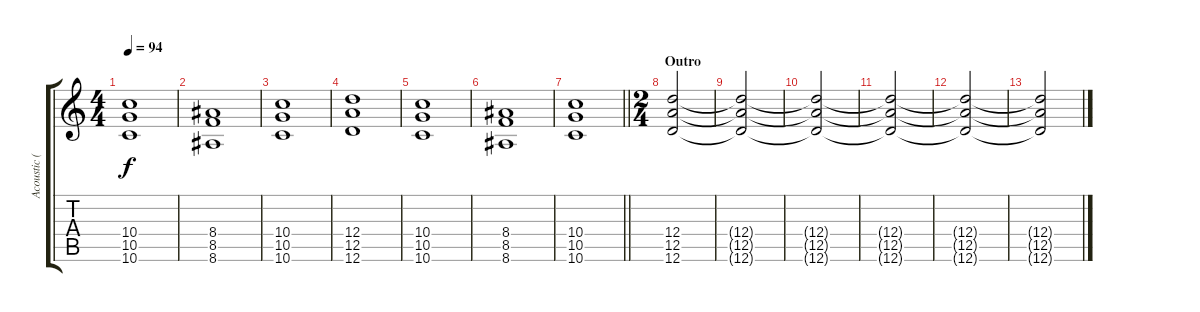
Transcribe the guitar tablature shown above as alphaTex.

\track ("Acoustic (Xulfi)" "Acoustic (") {instrument acousticguitarsteel}
\staff {score tabs}
\tuning (E4 B3 G3 D3 A2 D2) {hide}
\ts (4 4)
\tempo 94
\clef g2
\ks c
(10.4 10.5 10.6).1{dy f} |
(8.4 8.5 8.6).1 |
(10.4 10.5 10.6).1 |
(12.4 12.5 12.6).1 |
(10.4 10.5 10.6).1 |
(8.4 8.5 8.6).1 |
\barLineRight lightlight
(10.4 10.5 10.6).1 |
\ts (2 4)
\section ("" "Outro")
(12.4 12.5 12.6).2 |
(12.4{t} 12.5{t} 12.6{t}).2{volume 0} |
(12.4{t} 12.5{t} 12.6{t}).2 |
(12.4{t} 12.5{t} 12.6{t}).2 |
(12.4{t} 12.5{t} 12.6{t}).2 |
(12.4{t} 12.5{t} 12.6{t}).2
